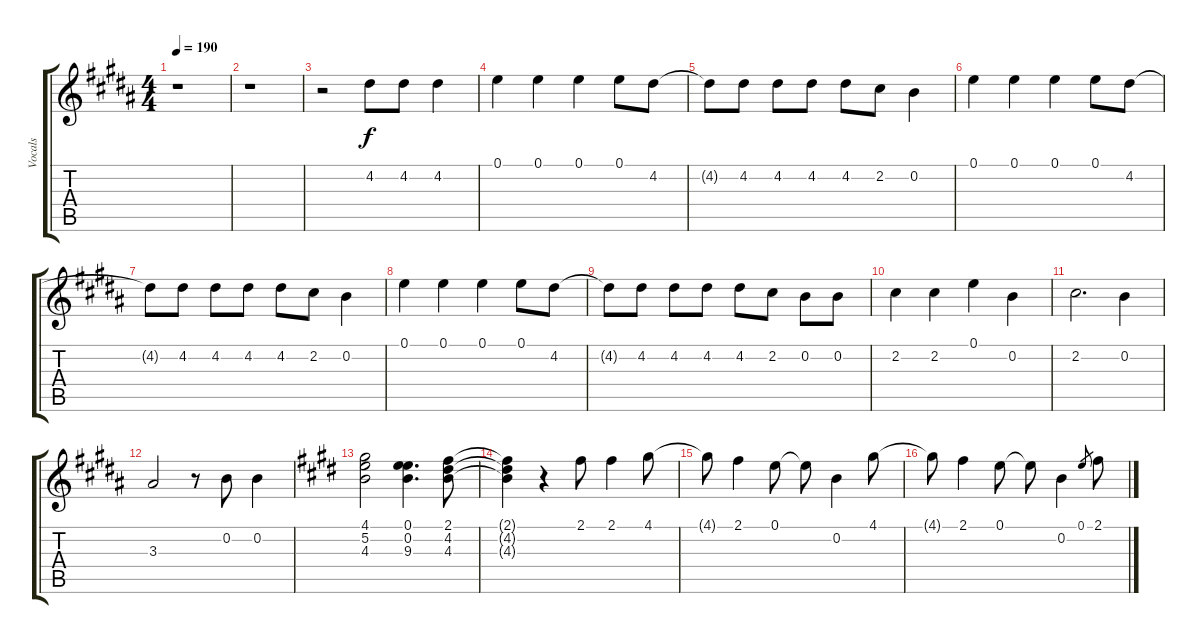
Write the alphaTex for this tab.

\track ("Vocals" "Vocals") {instrument overdrivenguitar}
\staff {score tabs}
\tuning (E4 B3 G3 D3 A2 E2) {hide}
\ts (4 4)
\tempo 190
\clef g2
\ks b
r.1{dy f} |
r.1 |
r.2 4.2.8 4.2.8 4.2.4 |
0.1.4 0.1.4 0.1.4 0.1.8 4.2.8 |
4.2{t}.8 4.2.8 4.2.8 4.2.8 4.2.8 2.2.8 0.2.4 |
0.1.4 0.1.4 0.1.4 0.1.8 4.2.8 |
4.2{t}.8 4.2.8 4.2.8 4.2.8 4.2.8 2.2.8 0.2.4 |
0.1.4 0.1.4 0.1.4 0.1.8 4.2.8 |
4.2{t}.8 4.2.8 4.2.8 4.2.8 4.2.8 2.2.8 0.2.8 0.2.8 |
2.2.4 2.2.4 0.1.4 0.2.4 |
2.2.2{d} 0.2.4 |
3.3.2 r.8 0.2.8 0.2.4 |
\ks e
(4.1 5.2 4.3).2 (0.1 0.2 9.3).4{d} (2.1 4.2 4.3).8 |
(2.1{t} 4.2{t} 4.3{t}).4 r.4 2.1.8 2.1.4 4.1.8 |
4.1{t}.8 2.1.4 0.1.8 0.1{t}.8 0.2.4 4.1.8 |
4.1{t}.8 2.1.4 0.1.8 0.1{t}.8 0.2.4 0.1.8{gr} 2.1.8
